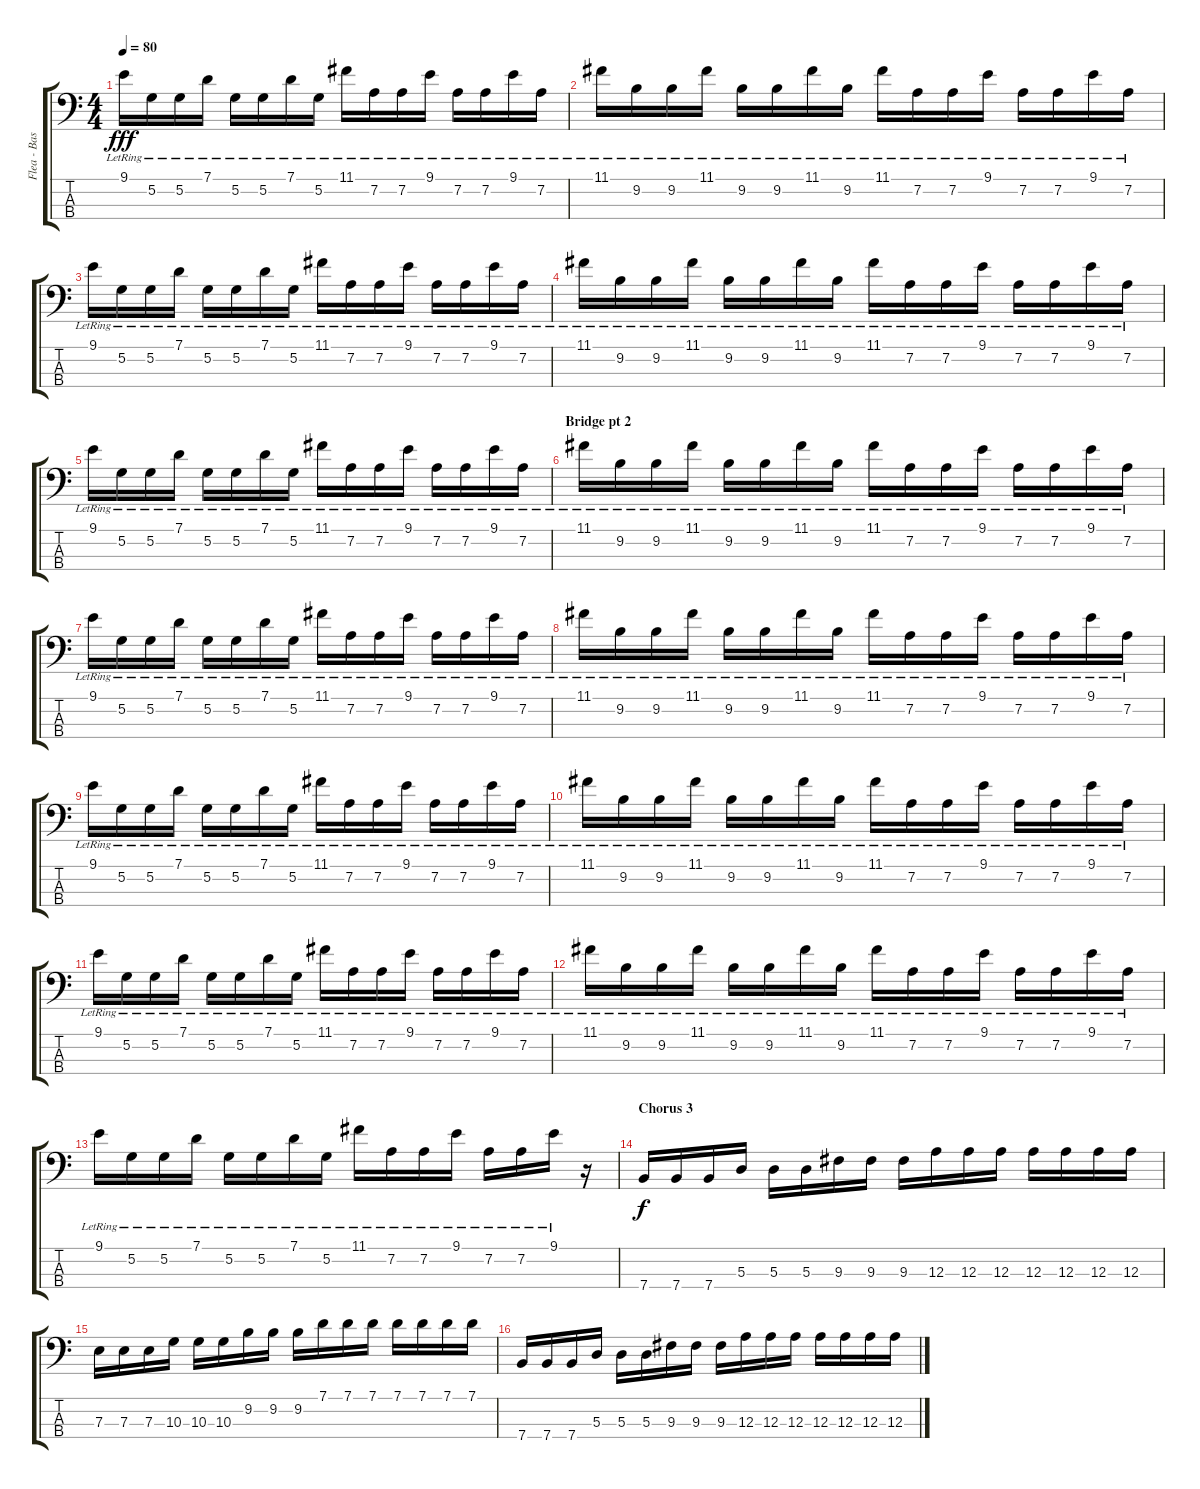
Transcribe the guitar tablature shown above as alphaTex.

\track ("Flea - Bass" "Flea - Bas") {instrument electricbassfinger}
\staff {score tabs}
\tuning (G2 D2 A1 E1) {hide}
\ts (4 4)
\tempo 80
\clef f4
\ks c
9.1{lr}.16{dy fff} 5.2{lr}.16 5.2{lr}.16 7.1{lr}.16 5.2{lr}.16 5.2{lr}.16 7.1{lr}.16 5.2{lr}.16 11.1{lr}.16 7.2{lr}.16 7.2{lr}.16 9.1{lr}.16 7.2{lr}.16 7.2{lr}.16 9.1{lr}.16 7.2{lr}.16 |
11.1{lr}.16 9.2{lr}.16 9.2{lr}.16 11.1{lr}.16 9.2{lr}.16 9.2{lr}.16 11.1{lr}.16 9.2{lr}.16 11.1{lr}.16 7.2{lr}.16 7.2{lr}.16 9.1{lr}.16 7.2{lr}.16 7.2{lr}.16 9.1{lr}.16 7.2{lr}.16 |
9.1{lr}.16 5.2{lr}.16 5.2{lr}.16 7.1{lr}.16 5.2{lr}.16 5.2{lr}.16 7.1{lr}.16 5.2{lr}.16 11.1{lr}.16 7.2{lr}.16 7.2{lr}.16 9.1{lr}.16 7.2{lr}.16 7.2{lr}.16 9.1{lr}.16 7.2{lr}.16 |
11.1{lr}.16 9.2{lr}.16 9.2{lr}.16 11.1{lr}.16 9.2{lr}.16 9.2{lr}.16 11.1{lr}.16 9.2{lr}.16 11.1{lr}.16 7.2{lr}.16 7.2{lr}.16 9.1{lr}.16 7.2{lr}.16 7.2{lr}.16 9.1{lr}.16 7.2{lr}.16 |
9.1{lr}.16 5.2{lr}.16 5.2{lr}.16 7.1{lr}.16 5.2{lr}.16 5.2{lr}.16 7.1{lr}.16 5.2{lr}.16 11.1{lr}.16 7.2{lr}.16 7.2{lr}.16 9.1{lr}.16 7.2{lr}.16 7.2{lr}.16 9.1{lr}.16 7.2{lr}.16 |
\section ("" "Bridge pt 2")
11.1{lr}.16 9.2{lr}.16 9.2{lr}.16 11.1{lr}.16 9.2{lr}.16 9.2{lr}.16 11.1{lr}.16 9.2{lr}.16 11.1{lr}.16 7.2{lr}.16 7.2{lr}.16 9.1{lr}.16 7.2{lr}.16 7.2{lr}.16 9.1{lr}.16 7.2{lr}.16 |
9.1{lr}.16 5.2{lr}.16 5.2{lr}.16 7.1{lr}.16 5.2{lr}.16 5.2{lr}.16 7.1{lr}.16 5.2{lr}.16 11.1{lr}.16 7.2{lr}.16 7.2{lr}.16 9.1{lr}.16 7.2{lr}.16 7.2{lr}.16 9.1{lr}.16 7.2{lr}.16 |
11.1{lr}.16 9.2{lr}.16 9.2{lr}.16 11.1{lr}.16 9.2{lr}.16 9.2{lr}.16 11.1{lr}.16 9.2{lr}.16 11.1{lr}.16 7.2{lr}.16 7.2{lr}.16 9.1{lr}.16 7.2{lr}.16 7.2{lr}.16 9.1{lr}.16 7.2{lr}.16 |
9.1{lr}.16 5.2{lr}.16 5.2{lr}.16 7.1{lr}.16 5.2{lr}.16 5.2{lr}.16 7.1{lr}.16 5.2{lr}.16 11.1{lr}.16 7.2{lr}.16 7.2{lr}.16 9.1{lr}.16 7.2{lr}.16 7.2{lr}.16 9.1{lr}.16 7.2{lr}.16 |
11.1{lr}.16 9.2{lr}.16 9.2{lr}.16 11.1{lr}.16 9.2{lr}.16 9.2{lr}.16 11.1{lr}.16 9.2{lr}.16 11.1{lr}.16 7.2{lr}.16 7.2{lr}.16 9.1{lr}.16 7.2{lr}.16 7.2{lr}.16 9.1{lr}.16 7.2{lr}.16 |
9.1{lr}.16 5.2{lr}.16 5.2{lr}.16 7.1{lr}.16 5.2{lr}.16 5.2{lr}.16 7.1{lr}.16 5.2{lr}.16 11.1{lr}.16 7.2{lr}.16 7.2{lr}.16 9.1{lr}.16 7.2{lr}.16 7.2{lr}.16 9.1{lr}.16 7.2{lr}.16 |
11.1{lr}.16 9.2{lr}.16 9.2{lr}.16 11.1{lr}.16 9.2{lr}.16 9.2{lr}.16 11.1{lr}.16 9.2{lr}.16 11.1{lr}.16 7.2{lr}.16 7.2{lr}.16 9.1{lr}.16 7.2{lr}.16 7.2{lr}.16 9.1{lr}.16 7.2{lr}.16 |
9.1{lr}.16 5.2{lr}.16 5.2{lr}.16 7.1{lr}.16 5.2{lr}.16 5.2{lr}.16 7.1{lr}.16 5.2{lr}.16 11.1{lr}.16 7.2{lr}.16 7.2{lr}.16 9.1{lr}.16 7.2{lr}.16 7.2{lr}.16 9.1{lr}.16 r.16 |
\section ("" "Chorus 3")
7.4.16{dy f} 7.4.16 7.4.16 5.3.16 5.3.16 5.3.16 9.3.16 9.3.16 9.3.16 12.3.16 12.3.16 12.3.16 12.3.16 12.3.16 12.3.16 12.3.16 |
7.3.16 7.3.16 7.3.16 10.3.16 10.3.16 10.3.16 9.2.16 9.2.16 9.2.16 7.1.16 7.1.16 7.1.16 7.1.16 7.1.16 7.1.16 7.1.16 |
7.4.16 7.4.16 7.4.16 5.3.16 5.3.16 5.3.16 9.3.16 9.3.16 9.3.16 12.3.16 12.3.16 12.3.16 12.3.16 12.3.16 12.3.16 12.3.16
